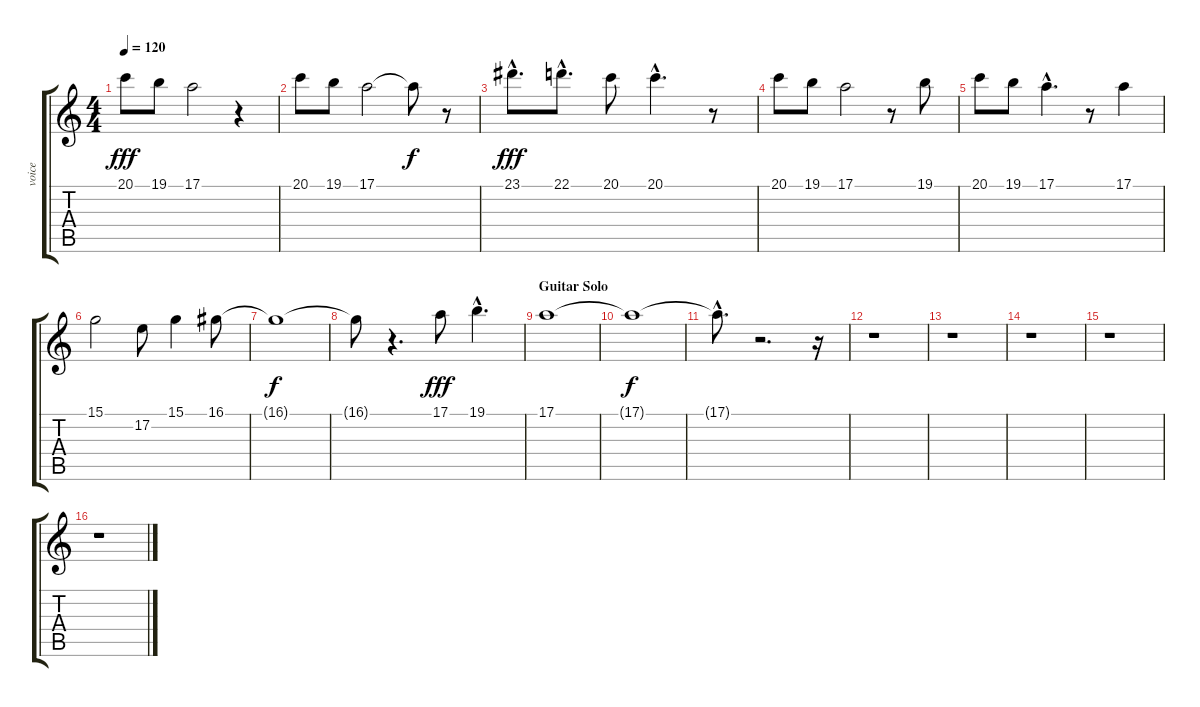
\track ("voice" "voice") {instrument lead1square}
\staff {score tabs}
\tuning (E4 B3 G3 D3 A2 E2) {hide}
\ts (4 4)
\tempo 120
\clef g2
\ks c
20.1.8{dy fff} 19.1.8 17.1.2 r.4 |
20.1.8 19.1.8 17.1.2 17.1{t}.8{dy f} r.8 |
23.1{hac}.8{d dy fff} 22.1{hac}.8{d} 20.1.8 20.1{hac}.4{d} r.8 |
20.1.8 19.1.8 17.1.2 r.8 19.1.8 |
20.1.8 19.1.8 17.1{hac}.4{d} r.8 17.1.4 |
15.1.2 17.2.8 15.1.4 16.1.8 |
16.1{t}.1{dy f} |
16.1{t}.8 r.4{d} 17.1.8{dy fff} 19.1{hac}.4{d} |
\section ("" "Guitar Solo")
17.1.1 |
17.1{t}.1{dy f} |
17.1{hac t}.8{d} r.2{d} r.16 |
r.1 |
r.1 |
r.1 |
r.1 |
r.1
